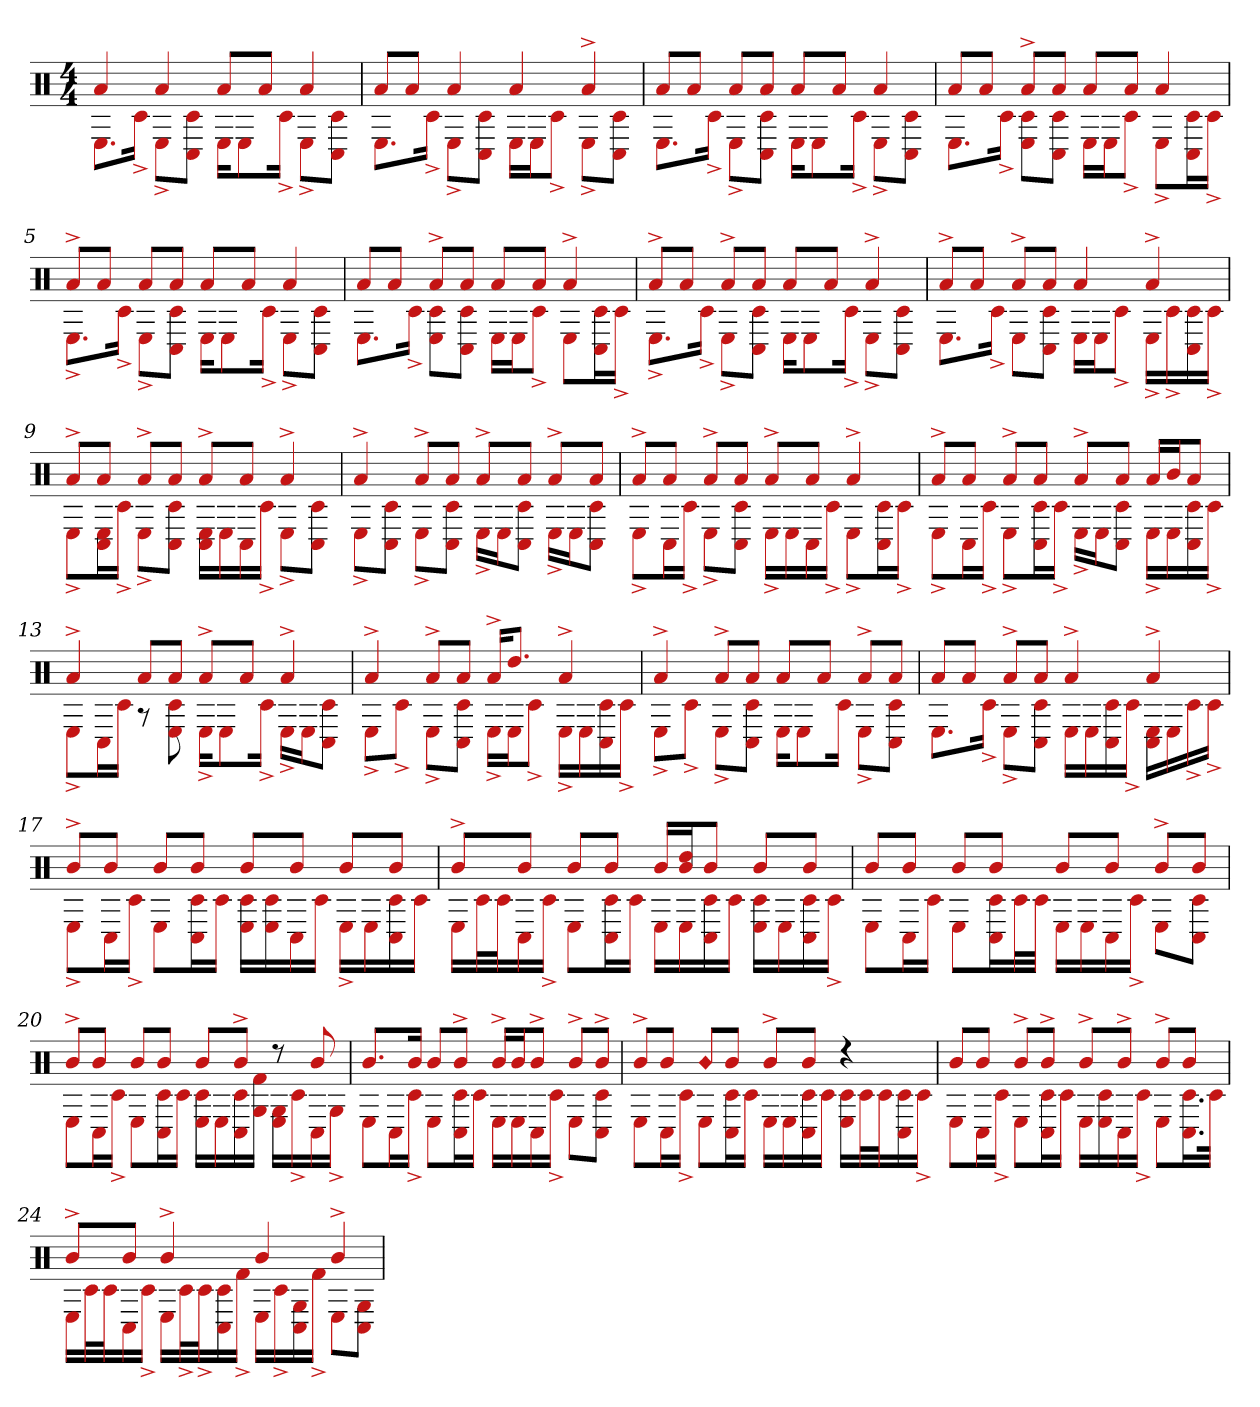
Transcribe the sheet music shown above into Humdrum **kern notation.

**kern
*part1
*staff1
*clefX
*k[]
*M4/4
=1
*^
4a	8.EL
.	16c#^Jk
4a	8E^L
.	8c# 8C#J
8aL	16EKL
.	8E
8aJ	.
.	16c#^Jk
4a	8E^L
.	8C# 8c#J
=2	=2
8aL	8.EL
8aJ	.
.	16c#^Jk
4a	8E^L
.	8C# 8c#J
4a	16ELL
.	16EJ
.	8c#^J
4a^	8E^L
.	8C# 8c#J
=3	=3
8aL	8.EL
8aJ	.
.	16c#^Jk
8aL	8E^L
8aJ	8C# 8c#J
8aL	16EKL
.	8E
8aJ	.
.	16c#^Jk
4a	8E^L
.	8C# 8c#J
=4	=4
8aL	8.EL
8aJ	.
.	16c#^Jk
8a^L	8c# 8EL
8aJ	8C# 8c#J
8aL	16ELL
.	16EJ
8aJ	8c#^J
4a	8E^L
.	16C# 16c#L
.	16c#^JJ
=5	=5
8a^L	8.E^L
8aJ	.
.	16c#^Jk
8aL	8E^L
8aJ	8c# 8C#J
8aL	16EKL
.	8E
8aJ	.
.	16c#^Jk
4a	8E^L
.	8C# 8c#J
=6	=6
8aL	8.EL
8aJ	.
.	16c#^Jk
8a^L	8c# 8EL
8aJ	8C# 8c#J
8aL	16ELL
.	16EJ
8aJ	8c#^J
4a^	8EL
.	16C# 16c#L
.	16c#^JJ
=7	=7
8a^L	8.E^L
8aJ	.
.	16c#^Jk
8a^L	8E^L
8aJ	8c# 8C#J
8aL	16EKL
.	8E
8aJ	.
.	16c#^Jk
4a^	8E^L
.	8C# 8c#J
=8	=8
8a^L	8.EL
8aJ	.
.	16c#^Jk
8a^L	8EL
8aJ	8C# 8c#J
4a	16ELL
.	16EJ
.	8c#^J
4a^	16E^LL
.	16c#^
.	16C# 16c#
.	16c#^JJ
=9	=9
8a^L	8E^L
8aJ	16C# 16EL
.	16c#^JJ
8a^L	8E^L
8aJ	8C# 8c#J
8a^L	16E 16C#LL
.	16E
8aJ	16C#
.	16c#^JJ
4a^	8E^L
.	8C# 8c#J
=10	=10
4a^	8E^L
.	8C# 8c#J
8a^L	8E^L
8aJ	8C# 8c#J
8a^L	16E^LL
.	16EJ
8aJ	8C# 8c#J
8a^L	16E^LL
.	16EJ
8aJ	8C# 8c#J
=11	=11
8a^L	8E^L
8aJ	16C#L
.	16c#^JJ
8a^L	8E^L
8aJ	8C# 8c#J
8a^L	16E^LL
.	16E
8aJ	16C#
.	16c#^JJ
4a^	8E^L
.	16C# 16c#L
.	16c#^JJ
=12	=12
8a^L	8E^L
8aJ	16C#L
.	16c#^JJ
8a^L	8E^L
8aJ	16C# 16c#L
.	16c#^JJ
8a^L	16E^LL
.	16EJ
8aJ	8C# 8c#J
16aLL	16E^LL
16bJ	16E
8aJ	16C# 16c#
.	16c#^JJ
=13	=13
4a^	8E^L
.	16C#L
.	16c#JJ
8aL	8r
8aJ	8c# 8E
8a^L	16E^KL
.	8E
8aJ	.
.	16c#^Jk
4a^	16E^LL
.	16EJ
.	8C# 8c#J
=14	=14
4a^	8E^L
.	8c#^J
8a^L	8E^L
8aJ	8C# 8c#J
16a^KL	16E^LL
8.ddJ	16EJ
.	8c#^J
4a^	16E^LL
.	16E
.	16C# 16c#
.	16c#^JJ
=15	=15
4a^	8E^L
.	8c#^J
8a^L	8E^L
8aJ	8C# 8c#J
8aL	16EKL
.	8E
8aJ	.
.	16c#Jk
8a^L	8E^L
8aJ	8C# 8c#J
=16	=16
8aL	8.EL
8aJ	.
.	16c#^Jk
8a^L	8E^L
8aJ	8C# 8c#J
4a^	16ELL
.	16E
.	16c# 16C#
.	16c#^JJ
4a^	16E 16C#LL
.	16E
.	16c#^
.	16c#^JJ
=17	=17
8b^L	8E^L
8bJ	16C#L
.	16c#^JJ
8bL	8EL
8bJ	16C# 16c#L
.	16c#JJ
8bL	16c# 16ELL
.	16E 16c#
8bJ	16C#
.	16c#JJ
8bL	16E^LL
.	16E
8bJ	16C# 16c#
.	16c#JJ
=18	=18
8b^L	16ELL
.	32c#L
.	32c#J
8bJ	16C#
.	16c#^JJ
8bL	8EL
8bJ	16c# 16C#L
.	16c#JJ
16bLL	16ELL
16dd 16bJ	16E
8bJ	16C# 16c#
.	16c#JJ
8bL	16c# 16ELL
.	16E
8bJ	16C# 16c#
.	16c#^JJ
=19	=19
8bL	8EL
8bJ	16C#L
.	16c#JJ
8bL	8EL
8bJ	16C# 16c#L
.	32c#L
.	32c#JJJ
8bL	16ELL
.	16E
8bJ	16C#
.	16c#^JJ
8b^L	8EL
8bJ	8C# 8c#J
=20	=20
8b^L	8EL
8bJ	16C#L
.	16c#^JJ
8bL	8EL
8bJ	16C# 16c#L
.	16c#JJ
8bL	16c# 16ELL
.	16E
8b^J	16C# 16c#
.	16G 16f#JJ
8r	16E 16GLL
.	16c#^
8b	16C#
.	16G^JJ
=21	=21
8.bL	8EL
.	16C#L
16bJk	16c#^JJ
8bL	8EL
8b^J	16C# 16c#L
.	16c#JJ
16b^LL	16ELL
16bJ	16E
8b^J	16C#
.	16c#^JJ
8b^L	8EL
8b^J	8C# 8c#J
=22	=22
8b^L	8EL
8bJ	16C#L
.	16c#^JJ
!LO:N:head=diamond	!
8bL	8EL
8bJ	16C# 16c#L
.	16c#JJ
8b^L	16ELL
.	16E
8bJ	16C# 16c#
.	16c#JJ
4r	16c# 16ELL
.	32c#L
.	32c#J
.	16C# 16c#
.	16c#^JJ
=23	=23
8bL	8EL
8bJ	16C#L
.	16c#^JJ
8b^L	8EL
8b^J	16C# 16c#L
.	16c#JJ
8b^L	16ELL
.	16E 16c#
8b^J	16C#
.	16c#^JJ
8b^L	8EL
8bJ	16.C# 16.c#L
.	32c#JJk
=24	=24
8b^L	16ELL
.	32c#L
.	32c#J
8bJ	16C#
.	16c#^JJ
4b^	16ELL
.	32c#^L
.	32c#^J
.	16C# 16c#
.	16f#^JJ
4b	16ELL
.	16c#^
.	16C# 16G
.	16f#^JJ
4b^	8EL
.	8C# 8GJ
*v	*v
=
*-
